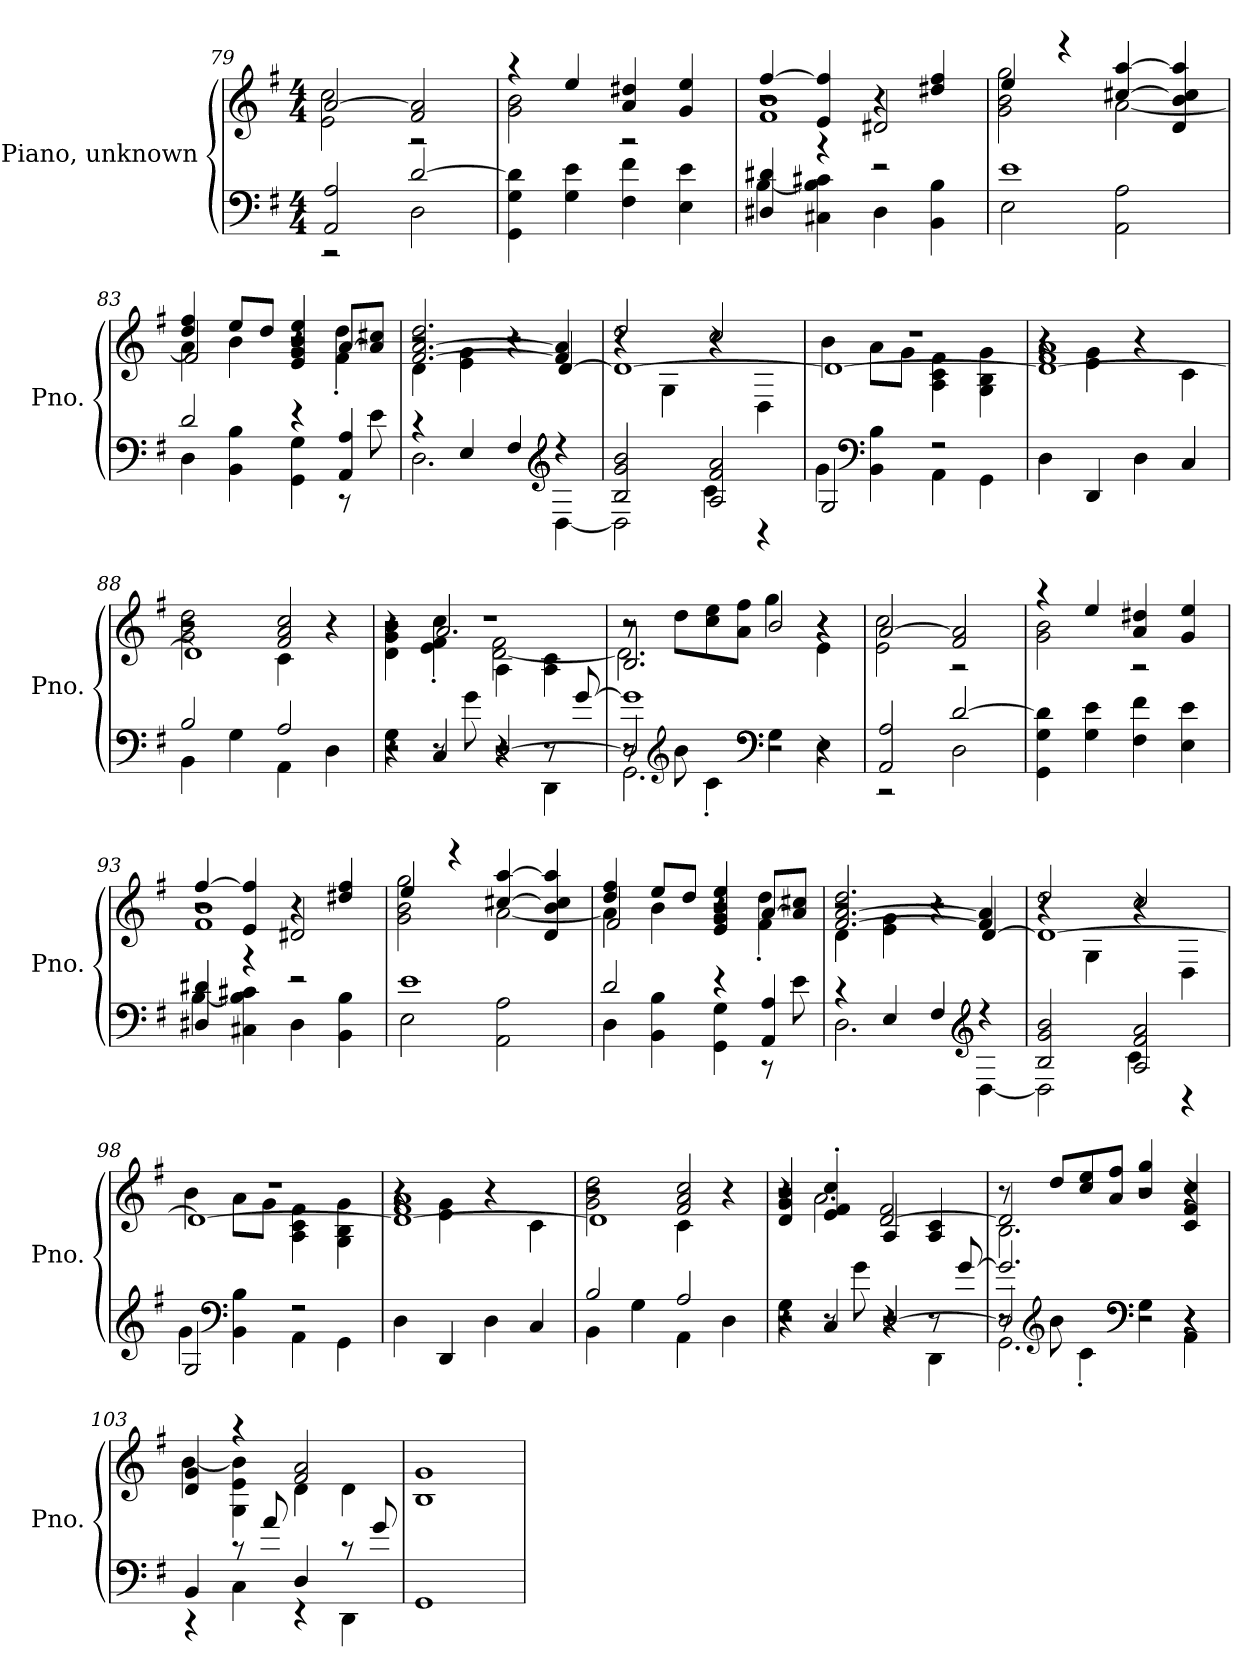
**kern	**kern
*part1	*part1
*staff2	*staff1
*I"Piano, unknown	*
*I'Pno.	*
*clefF4	*clefG2
*k[f#]	*k[f#]
*M4/4	*M4/4
=79	=79
*^	*^
2AA/ 2A/	2r	[2a/	2e\ 2cc\
[2d/	2D\	2f#/ 2a/]	2r
*v	*v	*	*
=80	=80	=80
4GG\ 4G\ 4d\]	4r	2g\ 2b\
4G\ 4e\	4ee/	.
4F#\ 4f#\	4a/ 4dd#X/	2r
4E\ 4e\	4g/ 4ee/	.
=81	=81	=81
*^	*	*^
4D#X/ 4d#X/	[4B\	[4ff#/	1f# 1b	2r
4r	4C#X\ 4B\] 4c#X\	4e/ 4ff#/]	.	.
2r	4D#\	4r	.	2d#X/
.	4BB\ 4B\	4dd#X/ 4ff#/	.	.
*	*	*	*v	*v
=82	=82	=82	=82
1e	2E\	4ee/	2g\ 2b\ 2gg\
.	.	4r	.
.	2AA\ 2A\	[4cc#X/ [4aa/	[2a\
.	.	4d/ 4b/ 4cc#/] 4aa/]	.
!!LO:LB:g=z
=83	=83	=83	=83
*	*	*	*^
2d/	4D\	4dd/ 4ff#/	4a\]	2f#/
.	4BB\ 4B\	8ee/L	4b\	.
.	.	8dd/J	.	.
4r	4GG\ 4G\	4e/ 4g/ 4b/ 4ee/	4r	2r
4AA/ 4A/	8r	[8a/L	4f#\' 4dd\'	.
.	8e\	8a/] 8cc#X/J	.	.
=84	=84	=84	=84	=84
4r	2.D\	[2.f#/ [2.a/ 2.dd/	4d\	2r
4E/	.	.	4e\ 4g\	.
4F#/	.	.	2r	4r
*clefG2	*	*	*	*
4r	[4D\	4f#/] 4a/]	.	[4d/
=85	=85	=85	=85	=85
2B/ 2g/ 2b/	2D\]	2dd/	4r	1d_
.	.	.	4G\	.
2A/ 2f#/ 2a/	4c\	2cc/	4r	.
.	4r	.	4D\	.
=86	=86	=86	=86	=86
2G/	4g\	1r	4b\	1d_
*clefF4	*	*	*	*
.	4BB\ 4B\	.	8a\L	.
.	.	.	8g\J	.
2r	4AA\	.	4A\ 4c\ 4f#\	.
.	4GG\	.	4G\ 4B\ 4g\	.
*v	*v	*	*	*
=87	=87	=87	=87
4D\	1f# 1a	4r	1d_
4DD/	.	4e\ 4g\	.
4D\	.	4r	.
4C/	.	4c\	.
=88	=88	=88	=88
*^	*	*	*
2B/	4BB\	2r	2g\ 2b\ 2dd\	1d]
.	4G\	.	.	.
2A/	4AA\	2f#/ 2a/ 2cc/	4c\	.
.	4D\	.	4r	.
!!LO:LB:g=z
=89	=89	=89	=89	=89
*^	*^	*	*	*^
2r	4G\	4r	2r	1r	4d\ 4g\ 4b\	4r	2r
.	8r	4C/	.	.	4e\' 4f#\' 4cc\'	2.a/	.
.	8g\	.	.	.	.	.	.
4r	2r	[2D/	4r	.	4A\	.	[2d\ 2f#\
8r	.	.	4DD\	.	4A\ 4c\	.	.
[8g/	.	.	.	.	.	.	.
=90	=90	=90	=90	=90	=90	=90	=90
1g]	8r	2D/]	2.GG\	2r	8r	2.B/	2.d\]
*clefG2	*	*	*	*	*	*	*
.	8b\	.	.	.	8dd\L	.	.
.	4c'\	.	.	.	8cc\ 8ee\	.	.
.	.	.	.	.	8a\ 8ff#\J	.	.
*clefF4	*	*	*	*	*	*	*
.	4G\	2r	.	2b/	4gg\	.	.
.	4E\	.	4r	.	4e\	4r	4r
*	*v	*v	*v	*	*	*	*
*	*	*	*v	*v	*v
=91	=91	=91	=91
2AA/ 2A/	2r	[2a/	2e\ 2cc\
[2d/	2D\	2f#/ 2a/]	2r
*v	*v	*	*
=92	=92	=92
4GG\ 4G\ 4d\]	4r	2g\ 2b\
4G\ 4e\	4ee/	.
4F#\ 4f#\	4a/ 4dd#X/	2r
4E\ 4e\	4g/ 4ee/	.
=93	=93	=93
*^	*	*^
4D#X/ 4d#X/	[4B\	[4ff#/	1f# 1b	2r
4r	4C#X\ 4B\] 4c#X\	4e/ 4ff#/]	.	.
2r	4D#\	4r	.	2d#X/
.	4BB\ 4B\	4dd#X/ 4ff#/	.	.
*	*	*	*v	*v
!!LO:LB:g=z
=94	=94	=94	=94
1e	2E\	4ee/	2g\ 2b\ 2gg\
.	.	4r	.
.	2AA\ 2A\	[4cc#X/ [4aa/	[2a\
.	.	4d/ 4b/ 4cc#/] 4aa/]	.
=95	=95	=95	=95
*	*	*	*^
2d/	4D\	4dd/ 4ff#/	4a\]	2f#/
.	4BB\ 4B\	8ee/L	4b\	.
.	.	8dd/J	.	.
4r	4GG\ 4G\	4e/ 4g/ 4b/ 4ee/	4r	2r
4AA/ 4A/	8r	[8a/L	4f#\' 4dd\'	.
.	8e\	8a/] 8cc#X/J	.	.
=96	=96	=96	=96	=96
4r	2.D\	[2.f#/ [2.a/ 2.dd/	4d\	2r
4E/	.	.	4e\ 4g\	.
4F#/	.	.	2r	4r
*clefG2	*	*	*	*
4r	[4D\	4f#/] 4a/]	.	[4d/
=97	=97	=97	=97	=97
2B/ 2g/ 2b/	2D\]	2dd/	4r	1d_
.	.	.	4G\	.
2A/ 2f#/ 2a/	4c\	2cc/	4r	.
.	4r	.	4D\	.
=98	=98	=98	=98	=98
2G/	4g\	1r	4b\	1d_
*clefF4	*	*	*	*
.	4BB\ 4B\	.	8a\L	.
.	.	.	8g\J	.
2r	4AA\	.	4A\ 4c\ 4f#\	.
.	4GG\	.	4G\ 4B\ 4g\	.
*v	*v	*	*	*
=99	=99	=99	=99
4D\	1f# 1a	4r	1d_
4DD/	.	4e\ 4g\	.
4D\	.	4r	.
4C/	.	4c\	.
!!LO:LB:g=z	!!	!!
=100	=100	=100	=100
*^	*	*	*
2B/	4BB\	2r	2g\ 2b\ 2dd\	1d]
.	4G\	.	.	.
2A/	4AA\	2f#/ 2a/ 2cc/	4c\	.
.	4D\	.	4r	.
=101	=101	=101	=101	=101
*^	*^	*	*	*
2r	4G\	4r	2r	4d/ 4g/ 4b/	4r	2r
.	8r	4C/	.	4e/' 4f#/' 4cc/'	2.a\	.
.	8g\	.	.	.	.	.
4r	2r	[2D/	4r	4A/	.	[2d/ 2f#/
8r	.	.	4DD\	4A/ 4c/	.	.
[8g/	.	.	.	.	.	.
=102	=102	=102	=102	=102	=102	=102
2.g/]	8r	2D/]	2.GG\	8r	2.B\	2d/]
*clefG2	*	*	*	*	*	*
.	8b\	.	.	8dd/L	.	.
.	4c'\	.	.	8cc/ 8ee/	.	.
.	.	.	.	8a/ 8ff#/J	.	.
*clefF4	*	*	*	*	*	*
.	4G\	2r	.	4b/ 4gg/	.	2r
4r	4AA\	.	4r	4c/ 4f#/ 4cc/	4r	.
*	*v	*v	*v	*	*	*
*	*	*	*v	*v
=103	=103	=103	=103
4BB/	4r	4d/ 4g/	[4b\
8r	4C\	4r	4G\ 4e\ 4b\]
8a/	.	.	.
4D/	4r	2f#/ 2a/	4d\
8r	4DD\	.	4d\
8g/	.	.	.
*v	*v	*	*
*	*v	*v
=104	=104
1GG	1B 1g
=	=
*-	*-
